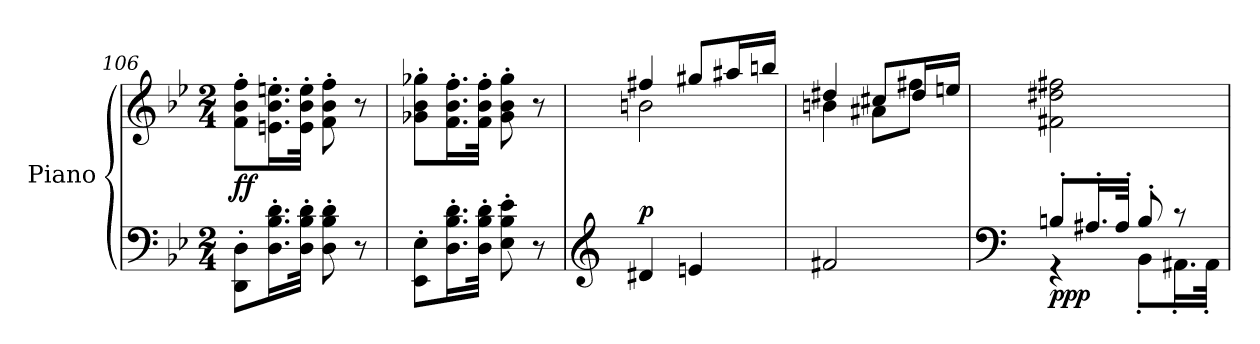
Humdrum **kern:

**kern	**kern	**dynam
*part1	*part1	*part1
*staff2	*staff1	*staff1/2
*I"Piano	*	*
*I'Pno	*	*
*clefF4	*clefG2	*
*k[b-e-]	*k[b-e-]	*
*M2/4	*M2/4	*
=106	=106	=106
!	!	!LO:DY:a=2
8DD\' 8D\'L	8f\' 8b-\' 8ff\'L	ff
16.D\' 16.B-\' 16.d\'L	16.en\' 16.b-\' 16.een\'L	.
32D\' 32B-\' 32d\'JJk	32e\' 32b-\' 32ee\'JJk	.
8D\' 8B-\' 8d\'	8f\' 8b-\' 8ff\'	.
8r	8r	.
=107	=107	=107
8EE-\' 8E-\'L	8g-X\' 8b-\' 8gg-X\'L	.
16.D\' 16.B-\' 16.d\'L	16.f\' 16.b-\' 16.ff\'L	.
32D\' 32B-\' 32d\'JJk	32f\' 32b-\' 32ff\'JJk	.
8E-\' 8B-\' 8e-\'	8g-\' 8b-\' 8gg-\'	.
8r	8r	.
=108	=108	=108
*clefG2	*	*
*	*^	*
!	!	!	!LO:DY:a=2
4d#X/	4ff#X/	2bn\	p
4en/	8gg#X/L	.	.
.	16aa#X/L	.	.
.	16bbn/JJ	.	.
=109	=109	=109	=109
2f#X/	4dd#X/	4bn\	.
.	8cc#X/L	8a#X\L	.
.	16dd#/L	8ff#X\J	.
.	16een/JJ	.	.
*	*v	*v	*
!!LO:LB:g=z
=110	=110	=110
*clefF4	*	*
*^	*	*
!	!	!	!LO:DY:b=2
!	!	!	!LO:DY:n=1:b
8Bn'/L	4r	2f#X\ 2dd#X\ 2ff#X\	p pp
16.A#X'/L	.	.	.
32A#'/JJk	.	.	.
8B'/	8BB-'\L	.	.
8r	16.AA#X'\L	.	.
.	32AA#'\JJk	.	.
*v	*v	*	*
=	=	=
*-	*-	*-
